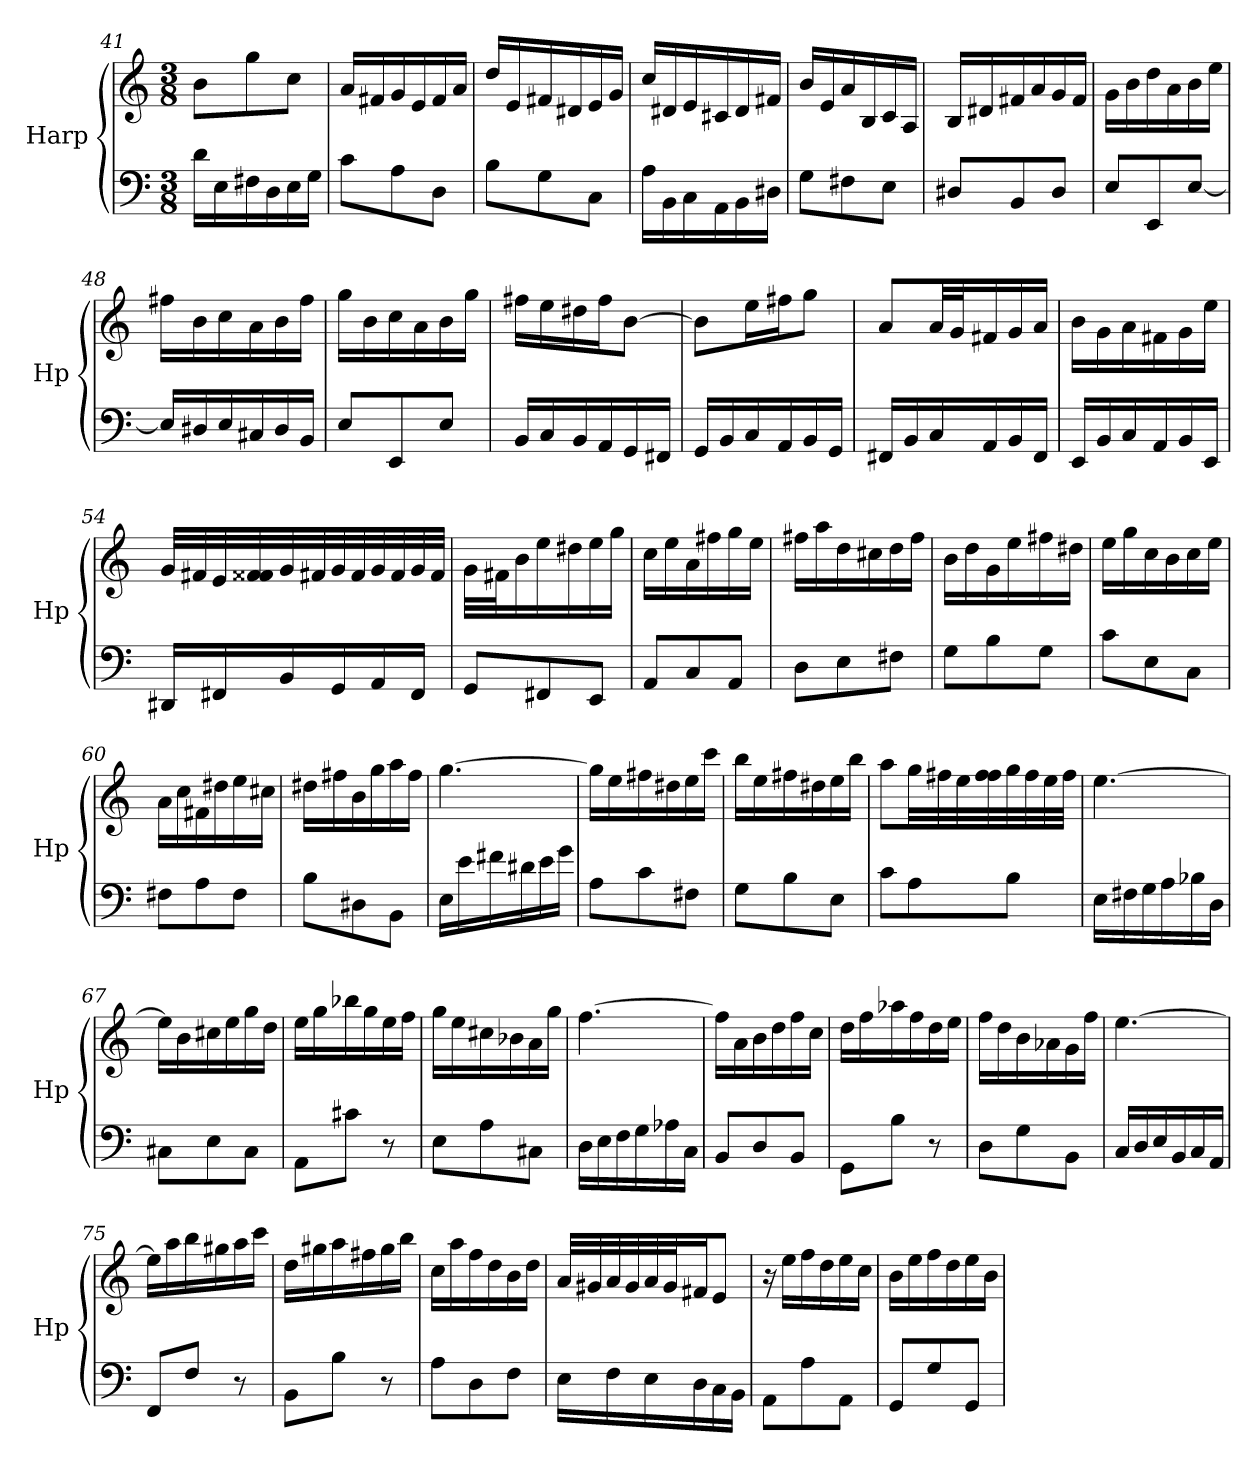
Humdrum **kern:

**kern	**kern
*part1	*part1
*staff2	*staff1
*I"Harp	*
*I'Hp	*
*clefF4	*clefG2
*k[]	*k[]
*M3/8	*M3/8
=41	=41
16d\LL	8b\L
16E\	.
16F#X\	8gg\
16D\	.
16E\	8cc\J
16G\JJ	.
=42	=42
8c\L	16a/LL
.	16f#X/
8A\	16g/
.	16e/
8D\J	16f#/
.	16a/JJ
=43	=43
8B\L	16dd/LL
.	16e/
8G\	16f#X/
.	16d#X/
8C\J	16e/
.	16g/JJ
=44	=44
16A\LL	16cc/LL
16BB\	16d#X/
16C\	16e/
16AA\	16c#X/
16BB\	16d#/
16D#X\JJ	16f#X/JJ
!!LO:LB:g=z
=45	=45
8G\L	16b/LL
.	16e/
8F#X\	16a/
.	16B/
8E\J	16c/
.	16A/JJ
=46	=46
8D#X/L	16B/LL
.	16d#X/
8BB/	16f#X/
.	16a/
8D#/J	16g/
.	16f#/JJ
=47	=47
8E/L	16g\LL
.	16b\
8EE/	16dd\
.	16a\
[8E/J	16b\
.	16ee\JJ
=48	=48
16E/LL]	16ff#X\LL
16D#X/	16b\
16E/	16cc\
16C#X/	16a\
16D#/	16b\
16BB/JJ	16ff#\JJ
=49	=49
8E/L	16gg\LL
.	16b\
8EE/	16cc\
.	16a\
8E/J	16b\
.	16gg\JJ
=50	=50
16BB/LL	16ff#X\LL
16C/	16ee\
16BB/	16dd#X\
16AA/	16ff#\J
16GG/	[8b\J
16FF#X/JJ	.
!!LO:LB:g=z
=51	=51
16GG/LL	8b\L]
16BB/	.
16C/	16ee\L
16AA/	16ff#X\J
16BB/	8gg\J
16GG/JJ	.
=52	=52
16FF#X/LL	8a/L
16BB/	.
16C/	32a/LL
.	32g/J
16AA/	16f#X/
16BB/	16g/
16FF#/JJ	16a/JJ
=53	=53
16EE/LL	16b\LL
16BB/	16g\
16C/	16a\
16AA/	16f#X\
16BB/	16g\
16EE/JJ	16ee\JJ
=54	=54
16DD#X/LL	32g/LLL
.	32f#X/
16FF#X/	32e/
.	32f#/ 32f##X/
16BB/	32g/
.	32f#X/
16GG/	32g/
.	32f#/
16AA/	32g/
.	32f#/
16FF#/JJ	32g/
.	32f#/JJJ
=55	=55
8GG/L	32g\LLL
.	32f#X\J
.	16b\
8FF#X/	16ee\
.	16dd#X\
8EE/J	16ee\
.	16gg\JJ
!!LO:LB:g=z
=56	=56
8AA/L	16cc\LL
.	16ee\
8C/	16a\
.	16ff#X\
8AA/J	16gg\
.	16ee\JJ
=57	=57
8D\L	16ff#X\LL
.	16aa\
8E\	16dd\
.	16cc#X\
8F#X\J	16dd\
.	16ff#\JJ
=58	=58
8G\L	16b\LL
.	16dd\
8B\	16g\
.	16ee\
8G\J	16ff#X\
.	16dd#X\JJ
=59	=59
8c\L	16ee\LL
.	16gg\
8E\	16cc\
.	16b\
8C\J	16cc\
.	16ee\JJ
=60	=60
8F#X\L	16a\LL
.	16cc\
8A\	16f#X\
.	16dd#X\
8F#\J	16ee\
.	16cc#X\JJ
=61	=61
8B\L	16dd#X\LL
.	16ff#X\
8D#X\	16b\
.	16gg\
8BB\J	16aa\
.	16ff#\JJ
!!LO:LB:g=z
=62	=62
16E\LL	[4.gg\
16e\	.
16f#X\	.
16d#X\	.
16e\	.
16g\JJ	.
=63	=63
8A\L	16gg\LL]
.	16ee\
8c\	16ff#X\
.	16dd#X\
8F#X\J	16ee\
.	16ccc\JJ
=64	=64
8G\L	16bb\LL
.	16ee\
8B\	16ff#X\
.	16dd#X\
8E\J	16ee\
.	16bb\JJ
=65	=65
8c\L	8aa\L
8A\	32gg\LL
.	32ff#X\
.	32ee\
.	32ff#\ 32ff#\
8B\J	32gg\
.	32ff#\
.	32ee\
.	32ff#\JJJ
=66	=66
16E\LL	[4.ee\
16F#X\	.
16G\	.
16A\	.
16B-X\	.
16D\JJ	.
!!LO:PB:g=z
=67	=67
8C#X\L	16ee\LL]
.	16b\
8E\	16cc#X\
.	16ee\
8C#\J	16gg\
.	16dd\JJ
=68	=68
8AA\L	16ee\LL
.	16gg\
8c#X\J	16bb-X\
.	16gg\
8r	16ee\
.	16ff\JJ
=69	=69
8E\L	16gg\LL
.	16ee\
8A\	16cc#X\
.	16b-X\
8C#X\J	16a\
.	16gg\JJ
=70	=70
16D\LL	[4.ff\
16E\	.
16F\	.
16G\	.
16A-X\	.
16C\JJ	.
=71	=71
8BB/L	16ff\LL]
.	16a\
8D/	16b\
.	16dd\
8BB/J	16ff\
.	16cc\JJ
=72	=72
8GG\L	16dd\LL
.	16ff\
8B\J	16aa-X\
.	16ff\
8r	16dd\
.	16ee\JJ
!!LO:LB:g=z
=73	=73
8D\L	16ff\LL
.	16dd\
8G\	16b\
.	16a-X\
8BB\J	16g\
.	16ff\JJ
=74	=74
16C/LL	[4.ee\
16D/	.
16E/	.
16BB/	.
16C/	.
16AA/JJ	.
=75	=75
8FF/L	16ee\LL]
.	16aa\
8F/J	16bb\
.	16gg#X\
8r	16aa\
.	16ccc\JJ
=76	=76
8BB\L	16dd\LL
.	16gg#X\
8B\J	16aa\
.	16ff#X\
8r	16gg#\
.	16bb\JJ
=77	=77
8A\L	16cc\LL
.	16aa\
8D\	16ff\
.	16dd\
8F\J	16b\
.	16dd\JJ
=78	=78
16E\LL	32a/LLL
.	32g#X/
16F\	32a/
.	32g#/
16E\	32a/
.	32g#/J
16D\	16f#X/J
16C\	8e/J
16BB\JJ	.
!!LO:LB:g=z
=79	=79
8AA\L	16r
.	16ee\LL
8A\	16ff\
.	16dd\
8AA\J	16ee\
.	16cc\JJ
=80	=80
8GG/L	16b\LL
.	16ee\
8G/	16ff\
.	16dd\
8GG/J	16ee\
.	16b\JJ
=	=
*-	*-
